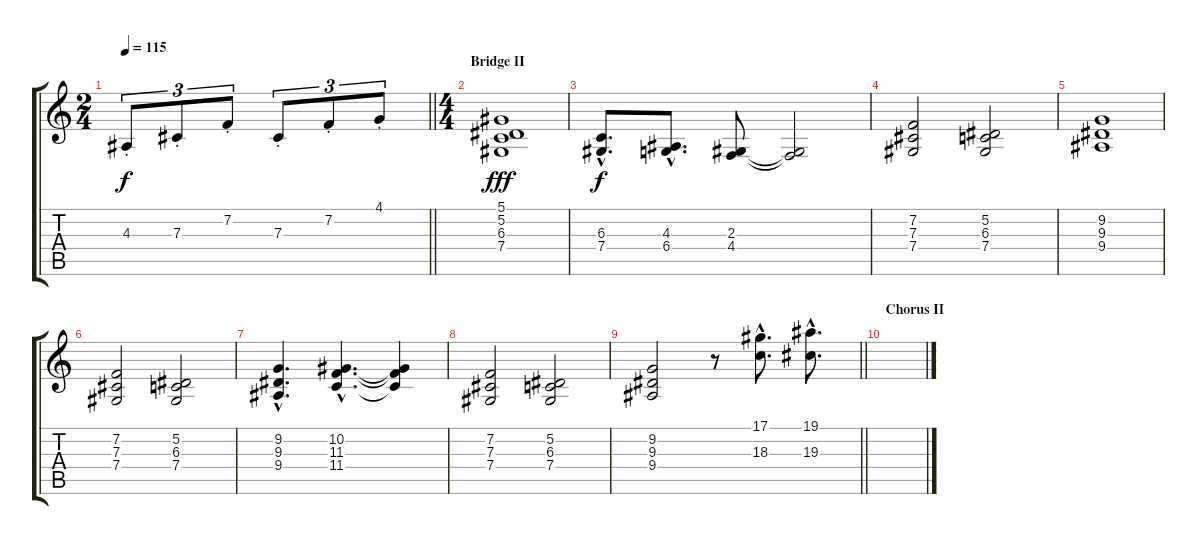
\track "" {instrument brightacousticpiano}
\staff {score tabs}
\tuning (Eb4 Bb3 Gb3 Db3 Ab2 Eb2) {hide}
\ts (2 4)
\tempo 115
\clef g2
\barLineRight lightlight
\ks c
4.3{st}.8{tu (3 2) dy f} 7.3{st}.8{tu (3 2)} 7.2{st}.8{tu (3 2)} 7.3{st}.8{tu (3 2)} 7.2{st}.8{tu (3 2)} 4.1{st}.8{tu (3 2)} |
\ts (4 4)
\section ("" "Bridge II")
(5.1 5.2 6.3 7.4).1{dy fff} |
(6.3{hac} 7.4{hac}).8{d dy f} (4.3{hac} 6.4{hac}).8{d} (2.3 4.4).8 (2.3{t} 4.4{t}).2 |
(7.2 7.3 7.4).2 (5.2 6.3 7.4).2 |
(9.2 9.3 9.4).1 |
(7.2 7.3 7.4).2 (5.2 6.3 7.4).2 |
(9.2{hac} 9.3{hac} 9.4{hac}).4{d} (10.2{hac} 11.3{hac} 11.4{hac}).4{d} (10.2{t} 11.3{t} 11.4{t}).4 |
(7.2 7.3 7.4).2 (5.2 6.3 7.4).2 |
\barLineRight lightlight
(9.2 9.3 9.4).2 r.8 (17.1{hac} 18.3{hac}).8{d} (19.1{hac} 19.3{hac}).8{d} |
\section ("" "Chorus II ")
